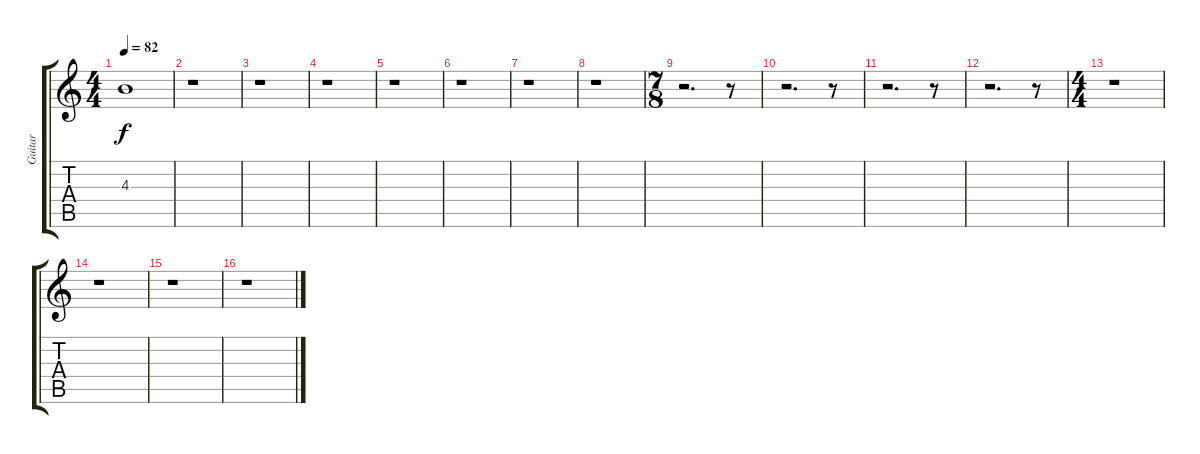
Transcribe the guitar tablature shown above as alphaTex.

\track ("Guitar" "Guitar") {instrument distortionguitar}
\staff {score tabs}
\tuning (E4 B3 G3 D3 A2 E2) {hide}
\ts (4 4)
\tempo 82
\clef g2
\ks c
4.3.1{dy f} |
r.1 |
r.1 |
r.1 |
r.1 |
r.1 |
r.1 |
r.1 |
\ts (7 8)
r.2{d} r.8 |
r.2{d} r.8 |
r.2{d} r.8 |
r.2{d} r.8 |
\ts (4 4)
r.1 |
r.1 |
r.1 |
r.1
